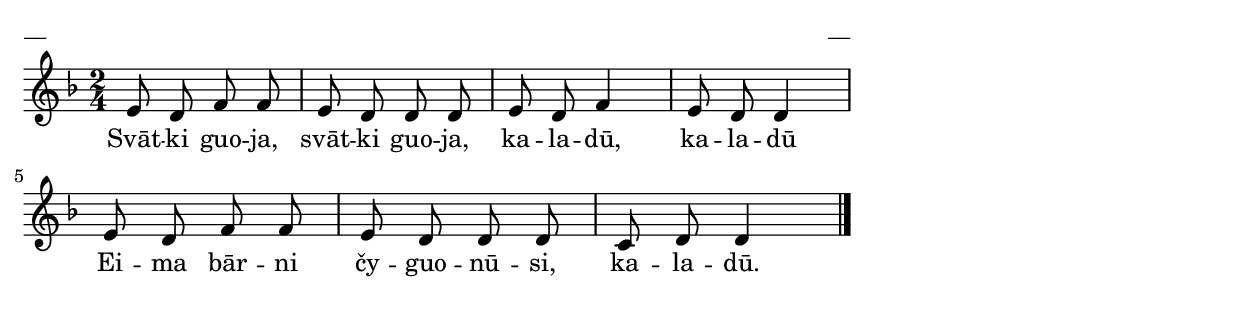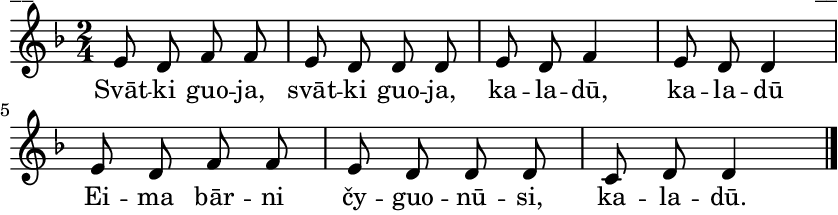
\version "2.13.18"
#(ly:set-option 'crop #t)
\include "deutsch.ly"

\paper {
line-width = 14\cm
left-margin = 0.4\cm
between-system-padding = 0.1\cm
between-system-space = 0.1\cm
}

\layout {
indent = #0
ragged-last = ##f
}


voiceA = \relative c' {
\clef "treble"
\key d \minor
\time 2/4
e8 d f f | e d d d | e d f4 | e8 d d4 | e8 d f f | e d d d | c d d4 \bar"|."

}

lyricA = \lyricmode {
Svāt -- ki guo -- ja, svāt -- ki guo -- ja, ka -- la -- dū, ka -- la -- dū 
Ei -- ma bār -- ni čy -- guo -- nū -- si, ka -- la -- dū.



}

fullScore = <<
%\new ChordNames { \chordsA }
\new Staff {
<<
\new Voice = "voiceA" { \oneVoice \autoBeamOff \voiceA }
\new Lyrics \lyricsto "voiceA"  \lyricA
%\new Voice = "voiceB" { \voiceTwo \autoBeamOff \voiceB }
>>
}
>>



\score {
\fullScore
\header { piece = "__" opus = "__" }
}
\markup { \with-color #(x11-color 'white) \sans \smaller "__" }
\score {
\unfoldRepeats
\fullScore
\midi {
\context { \Staff \remove "Staff_performer" }
\context { \Voice \consists "Staff_performer" }
}
}



